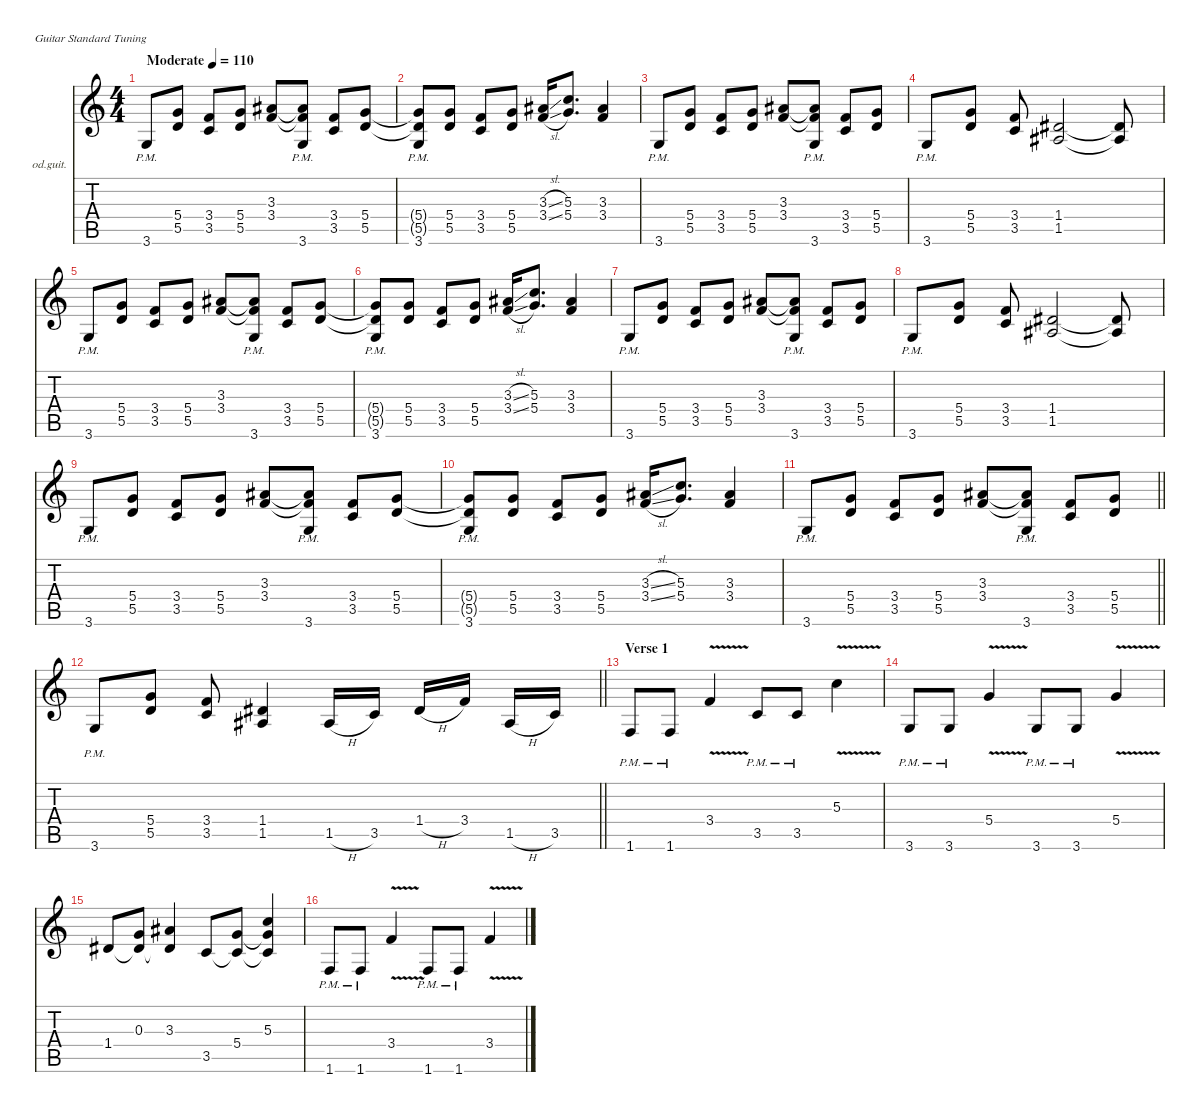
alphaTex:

\defaultSystemsLayout 4
\hideDynamics
\bracketExtendMode nobrackets
\firstSystemTrackNameOrientation horizontal
\otherSystemsTrackNameOrientation horizontal
\track ("Gitar 2" "od.guit.") {instrument overdrivenguitar}
\staff {score tabs}
\tuning (E4 B3 G3 D3 A2 E2)
\ts (4 4)
\beaming (8 2 2 2 2)
\tempo (110 "Moderate")
\clef g2
\ks c
3.6{pm}.8{dy f instrument overdrivenguitar} (5.4 5.5).8 (3.4 3.5).8 (5.4 5.5).8 (3.3 3.4).8 (3.6{pm} 3.3{t} 3.4{t}).8 (3.4 3.5).8 (5.4 5.5).8 |
(3.6{pm} 5.4{t} 5.5{t}).8 (5.4 5.5).8 (3.4 3.5).8 (5.4 5.5).8 (3.3{sl} 3.4{sl}).16 (5.3 5.4).8{d} (3.3 3.4).4 |
3.6{pm}.8 (5.4 5.5).8 (3.4 3.5).8 (5.4 5.5).8 (3.3 3.4).8 (3.6{pm} 3.4{t} 3.3{t}).8 (3.4 3.5).8 (5.4 5.5).8 |
3.6{pm}.8 (5.4 5.5).8 (3.4 3.5).8 (1.4 1.5).2 (1.4{t} 1.5{t}).8 |
3.6{pm}.8 (5.4 5.5).8 (3.4 3.5).8 (5.4 5.5).8 (3.3 3.4).8 (3.6{pm} 3.3{t} 3.4{t}).8 (3.4 3.5).8 (5.4 5.5).8 |
(3.6{pm} 5.4{t} 5.5{t}).8 (5.4 5.5).8 (3.4 3.5).8 (5.4 5.5).8 (3.3{sl} 3.4{sl}).16 (5.3 5.4).8{d} (3.3 3.4).4 |
3.6{pm}.8 (5.4 5.5).8 (3.4 3.5).8 (5.4 5.5).8 (3.3 3.4).8 (3.6{pm} 3.4{t} 3.3{t}).8 (3.4 3.5).8 (5.4 5.5).8 |
3.6{pm}.8 (5.4 5.5).8 (3.4 3.5).8 (1.4 1.5).2 (1.4{t} 1.5{t}).8 |
3.6{pm}.8 (5.4 5.5).8 (3.4 3.5).8 (5.4 5.5).8 (3.3 3.4).8 (3.6{pm} 3.3{t} 3.4{t}).8 (3.4 3.5).8 (5.4 5.5).8 |
(3.6{pm} 5.4{t} 5.5{t}).8 (5.4 5.5).8 (3.4 3.5).8 (5.4 5.5).8 (3.3{sl} 3.4{sl}).16 (5.3 5.4).8{d} (3.3 3.4).4 |
\barLineRight lightlight
3.6{pm}.8 (5.4 5.5).8 (3.4 3.5).8 (5.4 5.5).8 (3.3 3.4).8 (3.6{pm} 3.4{t} 3.3{t}).8 (3.4 3.5).8 (5.4 5.5).8 |
\barLineRight lightlight
3.6{pm}.8 (5.4 5.5).8 (3.4 3.5).8 (1.4 1.5).4 1.5{h}.16 3.5.16 1.4{h}.16 3.4.16{beam split} 1.5{h}.16 3.5.16 |
\section ("" "Verse 1")
1.6{pm}.8 1.6{pm}.8 3.4{v}.4 3.5{pm}.8 3.5{pm}.8 5.3{v}.4 |
3.6{pm}.8 3.6{pm}.8 5.4{v}.4 3.6{pm}.8 3.6{pm}.8 5.4{v}.4 |
1.4.8 (0.3 1.4{t}).8 (3.3 1.4{t}).4 3.5.8 (5.4 3.5{t}).8 (5.3 5.4{t} 3.5{t}).4 |
1.6{pm}.8 1.6{pm}.8 3.4{v}.4 1.6{pm}.8 1.6{pm}.8 3.4{v}.4
